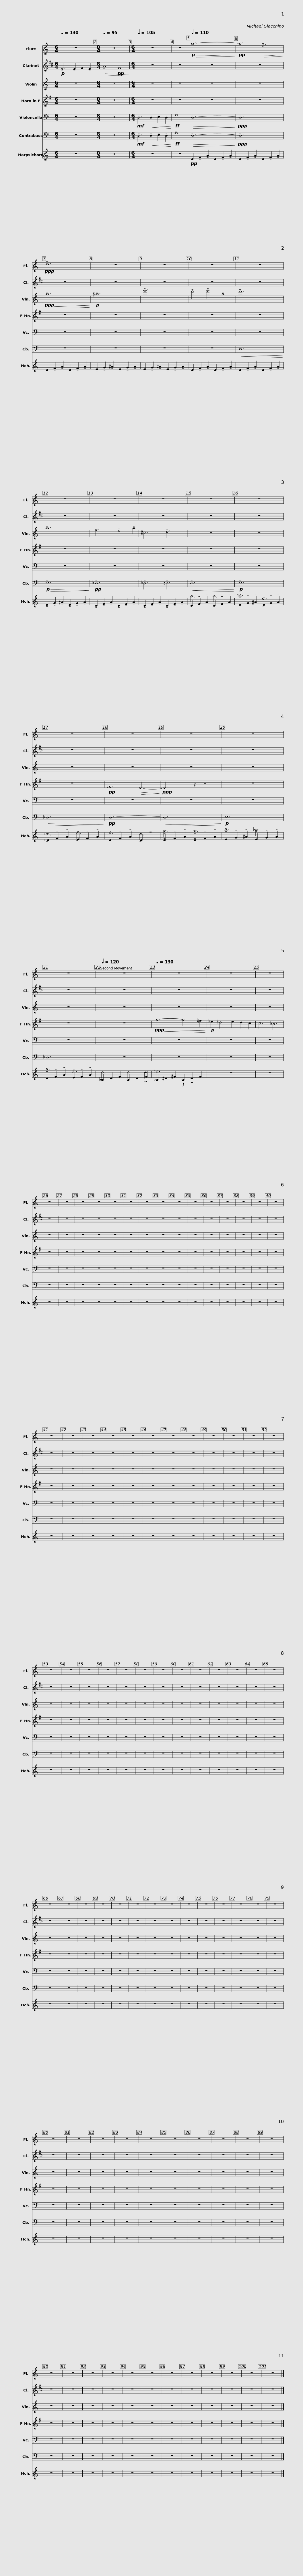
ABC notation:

X:1
%%score 1 2 3 4 5 6 ( 7 8 )
L:1/8
Q:1/4=130
M:6/4
I:linebreak $
K:C
V:1 treble
V:2 treble transpose=-2
V:3 treble
V:4 treble transpose=-7
V:5 bass
V:6 bass transpose=-12
V:7 treble
V:8 treble
V:1
 z12 |[M:8/4][Q:1/4=95] z16 |[M:6/4][Q:1/4=105] z12 | z12 |!p![Q:1/4=110]!>(! a12-!>)! | %5
!pp! a6!>(! !tenuto!f6!>)! |$!ppp! !tenuto!d12 | z12 | z12 | z12 | %10
 z12 |$ z12 | z12 | z12 | z12 | %15
 z12 |$ z12 | z12 | z12 | z12 |$ %20
 z12 ||[Q:1/4=120] z12 |[Q:1/4=130] z12 | z12 | z12 |$ %25
 z12 | z12 | z12 | z12 | z12 | %30
 z12 | z12 | z12 | z12 | z12 | %35
 z12 | z12 | z12 | z12 | z12 | %40
 z12 |$ z12 | z12 | z12 | z12 | %45
 z12 | z12 | z12 | z12 | z12 | %50
 z12 | z12 | z12 | z12 | z12 | %55
 z12 | z12 |$ z12 | z12 | z12 | %60
 z12 | z12 | z12 | z12 | z12 | %65
 z12 | z12 | z12 | z12 | z12 | %70
 z12 | z12 | z12 |$ z12 | z12 | %75
 z12 | z12 | z12 | z12 | z12 | %80
 z12 | z12 | z12 | z12 | z12 | %85
 z12 | z12 | z12 | z12 |$ z12 | %90
 z12 | z12 | z12 | z12 | z12 | %95
 z12 | z12 | z12 | z12 | z12 | %100
 z12 |] %101
V:2
[K:D]!p! !tenuto!E6 !tenuto!E2 !tenuto!F2 !tenuto!E2 |[M:8/4]!>(! !tenuto!A8!pp! !tenuto!F8!>)! |[M:6/4] z12 | z12 | z12 | %5
 z12 |$ z12 | z12 | z12 | z12 | %10
 z12 |$ z12 | z12 | z12 | z12 | %15
 z12 |$ z12 | z12 | z12 | z12 |$ %20
 z12 || z12 | z12 | z12 | z12 |$ %25
 z12 | z12 | z12 | z12 | z12 | %30
 z12 | z12 | z12 | z12 | z12 | %35
 z12 | z12 | z12 | z12 | z12 | %40
 z12 |$ z12 | z12 | z12 | z12 | %45
 z12 | z12 | z12 | z12 | z12 | %50
 z12 | z12 | z12 | z12 | z12 | %55
 z12 | z12 |$ z12 | z12 | z12 | %60
 z12 | z12 | z12 | z12 | z12 | %65
 z12 | z12 | z12 | z12 | z12 | %70
 z12 | z12 | z12 |$ z12 | z12 | %75
 z12 | z12 | z12 | z12 | z12 | %80
 z12 | z12 | z12 | z12 | z12 | %85
 z12 | z12 | z12 | z12 |$ z12 | %90
 z12 | z12 | z12 | z12 | z12 | %95
 z12 | z12 | z12 | z12 | z12 | %100
 z12 |] %101
V:3
 z12 |[M:8/4] z16 |[M:6/4] z12 | z12 | z12 | %5
 z12 |$!ppp!!<(! !tenuto!a12!<)! |!p! !tenuto!^a12 | !tenuto!e'12 | !tenuto!d'4 !tenuto!e'4 !tenuto!a4 | %10
 !tenuto!d'12 |$ !tenuto!a12 | !tenuto!f6 !tenuto!e4 !tenuto!a2 | !tenuto!^c6 !tenuto!d6 | z12 | %15
 z12 |$ z12 | z12 | z12 | z12 |$ %20
 z12 || z12 | z12 | z12 | z12 |$ %25
 z12 | z12 | z12 | z12 | z12 | %30
 z12 | z12 | z12 | z12 | z12 | %35
 z12 | z12 | z12 | z12 | z12 | %40
 z12 |$ z12 | z12 | z12 | z12 | %45
 z12 | z12 | z12 | z12 | z12 | %50
 z12 | z12 | z12 | z12 | z12 | %55
 z12 | z12 |$ z12 | z12 | z12 | %60
 z12 | z12 | z12 | z12 | z12 | %65
 z12 | z12 | z12 | z12 | z12 | %70
 z12 | z12 | z12 |$ z12 | z12 | %75
 z12 | z12 | z12 | z12 | z12 | %80
 z12 | z12 | z12 | z12 | z12 | %85
 z12 | z12 | z12 | z12 |$ z12 | %90
 z12 | z12 | z12 | z12 | z12 | %95
 z12 | z12 | z12 | z12 | z12 | %100
 z12 |] %101
V:4
[K:G] z12 |[M:8/4] z16 |[M:6/4] z12 | z12 | z12 | %5
 z12 |$ z12 | z12 | z12 | z12 | %10
 z12 |$ z12 | z12 | z12 | z12 | %15
 z12 |$ z12 |!pp! =F6!>(! E6-!>)! |!ppp! E6 z2 z4 | z12 |$ %20
 z12 || z12 |!ppp!!<(! g6- g4 =f2!<)! |!p! _e2 _d4 e2 d2 c2 | c6 _B6 |$ %25
 z12 | z12 | z12 | z12 | z12 | %30
 z12 | z12 | z12 | z12 | z12 | %35
 z12 | z12 | z12 | z12 | z12 | %40
 z12 |$ z12 | z12 | z12 | z12 | %45
 z12 | z12 | z12 | z12 | z12 | %50
 z12 | z12 | z12 | z12 | z12 | %55
 z12 | z12 |$ z12 | z12 | z12 | %60
 z12 | z12 | z12 | z12 | z12 | %65
 z12 | z12 | z12 | z12 | z12 | %70
 z12 | z12 | z12 |$ z12 | z12 | %75
 z12 | z12 | z12 | z12 | z12 | %80
 z12 | z12 | z12 | z12 | z12 | %85
 z12 | z12 | z12 | z12 |$ z12 | %90
 z12 | z12 | z12 | z12 | z12 | %95
 z12 | z12 | z12 | z12 | z12 | %100
 z12 |] %101
V:5
 z12 |[M:8/4] z16 |[M:6/4]!mf! !tenuto!D,6!<(! !tenuto!D,2 !tenuto!E,2 !tenuto!D,2!<)! |!ff! !tenuto!G,12 |!>(! !tenuto!D,12-!>)! | %5
!ppp! !tenuto!D,12 |$ z12 | z12 | z12 | z12 | %10
 z12 |$ z12 | z12 | z12 | z12 | %15
 z12 |$ z12 | z12 | z12 | z12 |$ %20
 z12 || z12 | z12 | z12 | z12 |$ %25
 z12 | z12 | z12 | z12 | z12 | %30
 z12 | z12 | z12 | z12 | z12 | %35
 z12 | z12 | z12 | z12 | z12 | %40
 z12 |$ z12 | z12 | z12 | z12 | %45
 z12 | z12 | z12 | z12 | z12 | %50
 z12 | z12 | z12 | z12 | z12 | %55
 z12 | z12 |$ z12 | z12 | z12 | %60
 z12 | z12 | z12 | z12 | z12 | %65
 z12 | z12 | z12 | z12 | z12 | %70
 z12 | z12 | z12 |$ z12 | z12 | %75
 z12 | z12 | z12 | z12 | z12 | %80
 z12 | z12 | z12 | z12 | z12 | %85
 z12 | z12 | z12 | z12 |$ z12 | %90
 z12 | z12 | z12 | z12 | z12 | %95
 z12 | z12 | z12 | z12 | z12 | %100
 z12 |] %101
V:6
 z12 |[M:8/4] z16 |[M:6/4]!mf! !tenuto!D,6!<(! !tenuto!D,2 !tenuto!E,2 !tenuto!D,2!<)! |!ff! !tenuto!G,12 |!>(! !tenuto!D,12-!>)! | %5
!ppp! !tenuto!D,12 |$ z12 | z12 | z12 | z12 | %10
!<(! D,12!<)! |$!p!!>(! !tenuto!E,12!>)! |!pp! !tenuto!_D,12 | !tenuto!_D,6 !tenuto!=D,6 |!<(! !tenuto!D,12!<)! | %15
!p! !tenuto!E,12 |$!>(! !tenuto!_D,12!>)! |!pp! !tenuto!D,12- |!<(! !tenuto!D,12!<)! |!p! !tenuto!E,12 |$ %20
 !tenuto!_D,12 || z12 | z12 | z12 | z12 |$ %25
 z12 | z12 | z12 | z12 | z12 | %30
 z12 | z12 | z12 | z12 | z12 | %35
 z12 | z12 | z12 | z12 | z12 | %40
 z12 |$ z12 | z12 | z12 | z12 | %45
 z12 | z12 | z12 | z12 | z12 | %50
 z12 | z12 | z12 | z12 | z12 | %55
 z12 | z12 |$ z12 | z12 | z12 | %60
 z12 | z12 | z12 | z12 | z12 | %65
 z12 | z12 | z12 | z12 | z12 | %70
 z12 | z12 | z12 |$ z12 | z12 | %75
 z12 | z12 | z12 | z12 | z12 | %80
 z12 | z12 | z12 | z12 | z12 | %85
 z12 | z12 | z12 | z12 |$ z12 | %90
 z12 | z12 | z12 | z12 | z12 | %95
 z12 | z12 | z12 | z12 | z12 | %100
 z12 |] %101
V:7
 z12 |[M:8/4] z16 |[M:6/4] z12 | z12 |!pp! !tenuto!D2 !tenuto!F2 !tenuto!A2 !tenuto!D2 !tenuto!F2 !tenuto!A2 | %5
 !tenuto!D2 !tenuto!F2 !tenuto!A2 !tenuto!D2 !tenuto!F2 !tenuto!A2 |$ !tenuto!D2 !tenuto!F2 !tenuto!A2 !tenuto!D2 !tenuto!F2 !tenuto!A2 | !tenuto!E2 !tenuto!G2 !tenuto!^A2 !tenuto!E2 !tenuto!G2 !tenuto!A2 | !tenuto!E2 !tenuto!G2 !tenuto!^A2 !tenuto!E2 !tenuto!G2 !tenuto!A2 | !tenuto!D2 !tenuto!F2 !tenuto!A2 !tenuto!D2 !tenuto!F2 !tenuto!A2 | %10
 !tenuto!D2 !tenuto!F2 !tenuto!A2 !tenuto!D2 !tenuto!F2 !tenuto!A2 |$ !tenuto!E2 !tenuto!G2 !tenuto!^A2 !tenuto!E2 !tenuto!G2 !tenuto!A2 | !tenuto!D2 !tenuto!F2 !tenuto!A2 !tenuto!D2 !tenuto!F2 !tenuto!A2 | !tenuto!D2 !tenuto!F2 !tenuto!A2 !tenuto!D2 !tenuto!F2 !tenuto!A2 | !tenuto!D2 !tenuto!F2 !tenuto!A2 !tenuto!D2 !tenuto!F2 !tenuto!A2 | %15
 !tenuto!E2 !tenuto!G2 !tenuto!^A2 !tenuto!E2 !tenuto!G2 !tenuto!A2 |$ !tenuto!_D2 !tenuto!F2 !tenuto!A2 !tenuto!E2 !tenuto!F2 !tenuto!A2 | !tenuto!D2 !tenuto!F2 !tenuto!A2 !tenuto!D2 z4 | !tenuto!D2 !tenuto!F2 !tenuto!A2 !tenuto!D2 !tenuto!F2 !tenuto!A2 | !tenuto!E2 !tenuto!G2 !tenuto!^A2 !tenuto!E2 !tenuto!G2 !tenuto!A2 |$ %20
 !tenuto!D2 !tenuto!F2 !tenuto!A2 !tenuto!E2 !tenuto!F2 !tenuto!A2 || _B,2 D2 F2 B,2 D2 F2 | _B,2 ^D2 ^F2 B,2 D2 F2 | z12 | z12 |$ %25
 z12 | z12 | z12 | z12 | z12 | %30
 z12 | z12 | z12 | z12 | z12 | %35
 z12 | z12 | z12 | z12 | z12 | %40
 z12 |$ z12 | z12 | z12 | z12 | %45
 z12 | z12 | z12 | z12 | z12 | %50
 z12 | z12 | z12 | z12 | z12 | %55
 z12 | z12 |$ z12 | z12 | z12 | %60
 z12 | z12 | z12 | z12 | z12 | %65
 z12 | z12 | z12 | z12 | z12 | %70
 z12 | z12 | z12 |$ z12 | z12 | %75
 z12 | z12 | z12 | z12 | z12 | %80
 z12 | z12 | z12 | z12 | z12 | %85
 z12 | z12 | z12 | z12 |$ z12 | %90
 z12 | z12 | z12 | z12 | z12 | %95
 z12 | z12 | z12 | z12 | z12 | %100
 z12 |] %101
V:8
 x12 |[M:8/4] x16 |[M:6/4] x12 | x12 | x12 | %5
 x12 |$ x12 | x12 | x12 | x12 | %10
 x12 |$ x12 | x12 | x12 | !tenuto!a6 !tenuto!a6 | %15
 !tenuto!_b6 !tenuto!e6 |$ !tenuto!_d6 !tenuto!e6 | !tenuto!f6 !tenuto!d6 | !tenuto!a6 !tenuto!a6 | c'6 _b6 |$ %20
 a6 e6 || .d6 d4 Pd2 | _e6 z2 z4 | z12 | x12 |$ %25
 x12 | x12 | x12 | x12 | x12 | %30
 x12 | x12 | x12 | x12 | x12 | %35
 x12 | x12 | x12 | x12 | x12 | %40
 x12 |$ x12 | x12 | x12 | x12 | %45
 x12 | x12 | x12 | x12 | x12 | %50
 x12 | x12 | x12 | x12 | x12 | %55
 x12 | x12 |$ x12 | x12 | x12 | %60
 x12 | x12 | x12 | x12 | x12 | %65
 x12 | x12 | x12 | x12 | x12 | %70
 x12 | x12 | x12 |$ x12 | x12 | %75
 x12 | x12 | x12 | x12 | x12 | %80
 x12 | x12 | x12 | x12 | x12 | %85
 x12 | x12 | x12 | x12 |$ x12 | %90
 x12 | x12 | x12 | x12 | x12 | %95
 x12 | x12 | x12 | x12 | x12 | %100
 x12 |] %101
